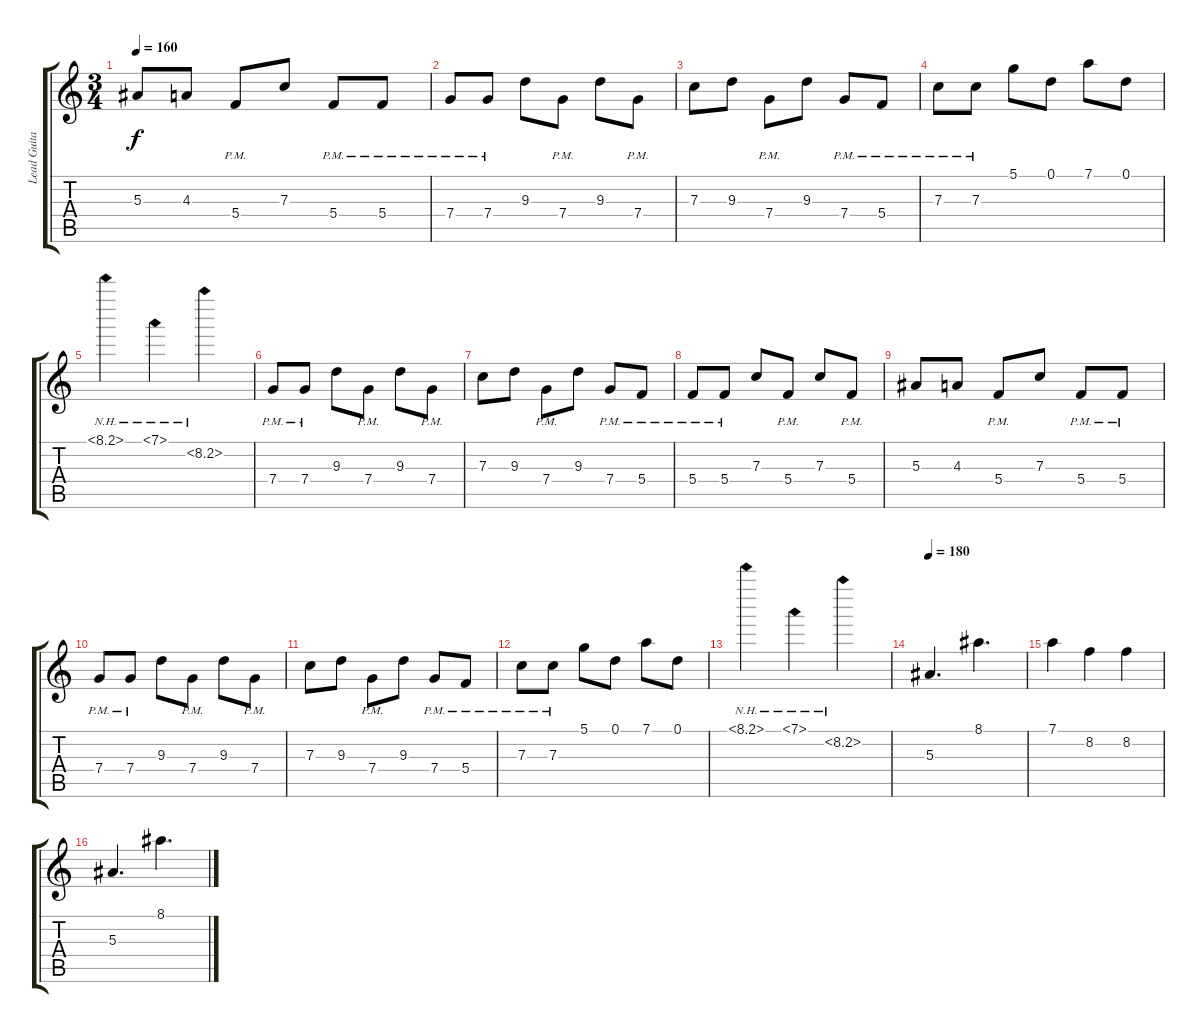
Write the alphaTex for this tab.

\track ("Lead Guitar" "Lead Guita") {instrument distortionguitar}
\staff {score tabs}
\tuning (D4 A3 F3 C3 G2 C2) {hide}
\ts (3 4)
\tempo 160
\clef g2
\ks c
5.3.8{dy f} 4.3.8 5.4{pm}.8 7.3.8 5.4{pm}.8 5.4{pm}.8 |
7.4{pm}.8 7.4{pm}.8 9.3.8 7.4{pm}.8 9.3.8 7.4{pm}.8 |
7.3.8 9.3.8 7.4{pm}.8 9.3.8 7.4{pm}.8 5.4{pm}.8 |
7.3{pm}.8 7.3{pm}.8 5.1.8 0.1.8 7.1.8 0.1.8 |
8.1{nh}.4 7.1{nh}.4 8.2{nh}.4 |
7.4{pm}.8 7.4{pm}.8 9.3.8 7.4{pm}.8 9.3.8 7.4{pm}.8 |
7.3.8 9.3.8 7.4{pm}.8 9.3.8 7.4{pm}.8 5.4{pm}.8 |
5.4{pm}.8 5.4{pm}.8 7.3.8 5.4{pm}.8 7.3.8 5.4{pm}.8 |
5.3.8 4.3.8 5.4{pm}.8 7.3.8 5.4{pm}.8 5.4{pm}.8 |
7.4{pm}.8 7.4{pm}.8 9.3.8 7.4{pm}.8 9.3.8 7.4{pm}.8 |
7.3.8 9.3.8 7.4{pm}.8 9.3.8 7.4{pm}.8 5.4{pm}.8 |
7.3{pm}.8 7.3{pm}.8 5.1.8 0.1.8 7.1.8 0.1.8 |
8.1{nh}.4 7.1{nh}.4 8.2{nh}.4 |
\tempo 180
5.3.4{d instrument electricguitarclean} 8.1.4{d} |
7.1.4 8.2.4 8.2.4 |
5.3.4{d} 8.1.4{d}
